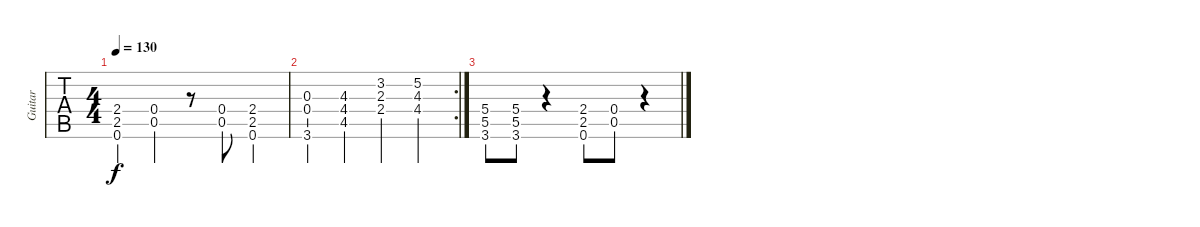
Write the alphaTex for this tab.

\track ("Guitar" "Guitar") {instrument overdrivenguitar}
\staff {tabs}
\tuning (D4 A3 F3 C3 G2 D2) {hide}
\ts (4 4)
\tempo 130
\clef g2
\ks c
(2.4 2.5 0.6).4{dy f} (0.4 0.5).4 r.8 (0.4 0.5).8 (2.4 2.5 0.6).4 |
\rc 2
(0.3 0.4 3.6).4 (4.3 4.4 4.5).4 (3.2 2.3 2.4).4 (5.2 4.3 4.4).4 |
(5.4 5.5 3.6).8 (5.4 5.5 3.6).8 r.4 (2.4 2.5 0.6).8 (0.4 0.5).8 r.4
